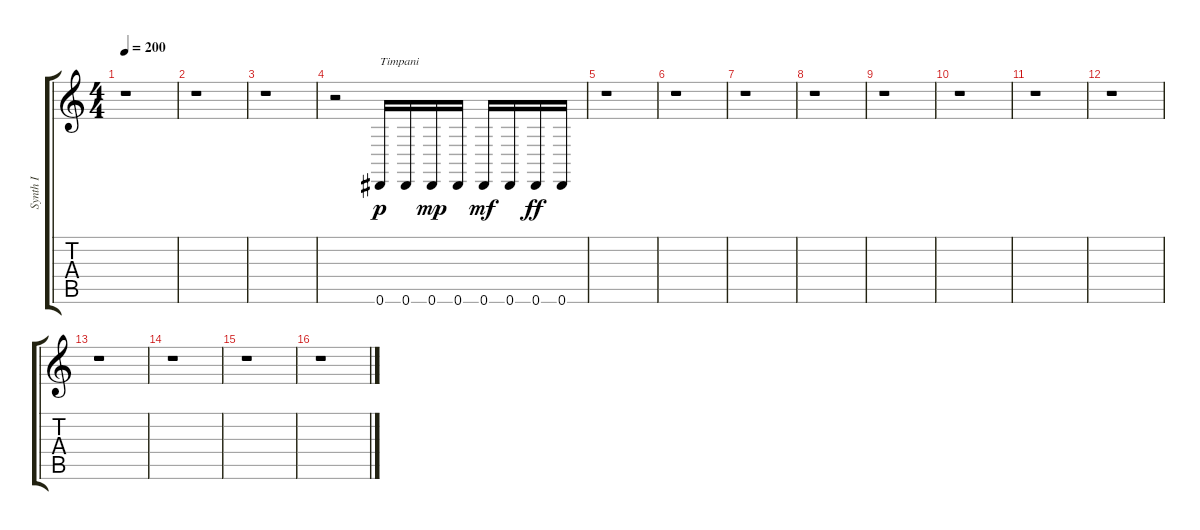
\track ("Synth I" "Synth I") {instrument panflute}
\staff {score tabs}
\tuning (Eb4 Bb3 Gb3 Db3 Ab2 Eb2) {hide}
\ts (4 4)
\tempo 200
\clef g2
\ks c
r.1{dy f} |
r.1 |
r.1 |
r.2 0.6.16{txt "Timpani" dy p volume 16 instrument timpani} 0.6.16 0.6.16{dy mp} 0.6.16 0.6.16{dy mf} 0.6.16 0.6.16{dy ff} 0.6.16 |
r.1 |
r.1 |
r.1 |
r.1 |
r.1 |
r.1 |
r.1 |
r.1 |
r.1 |
r.1 |
r.1 |
r.1
